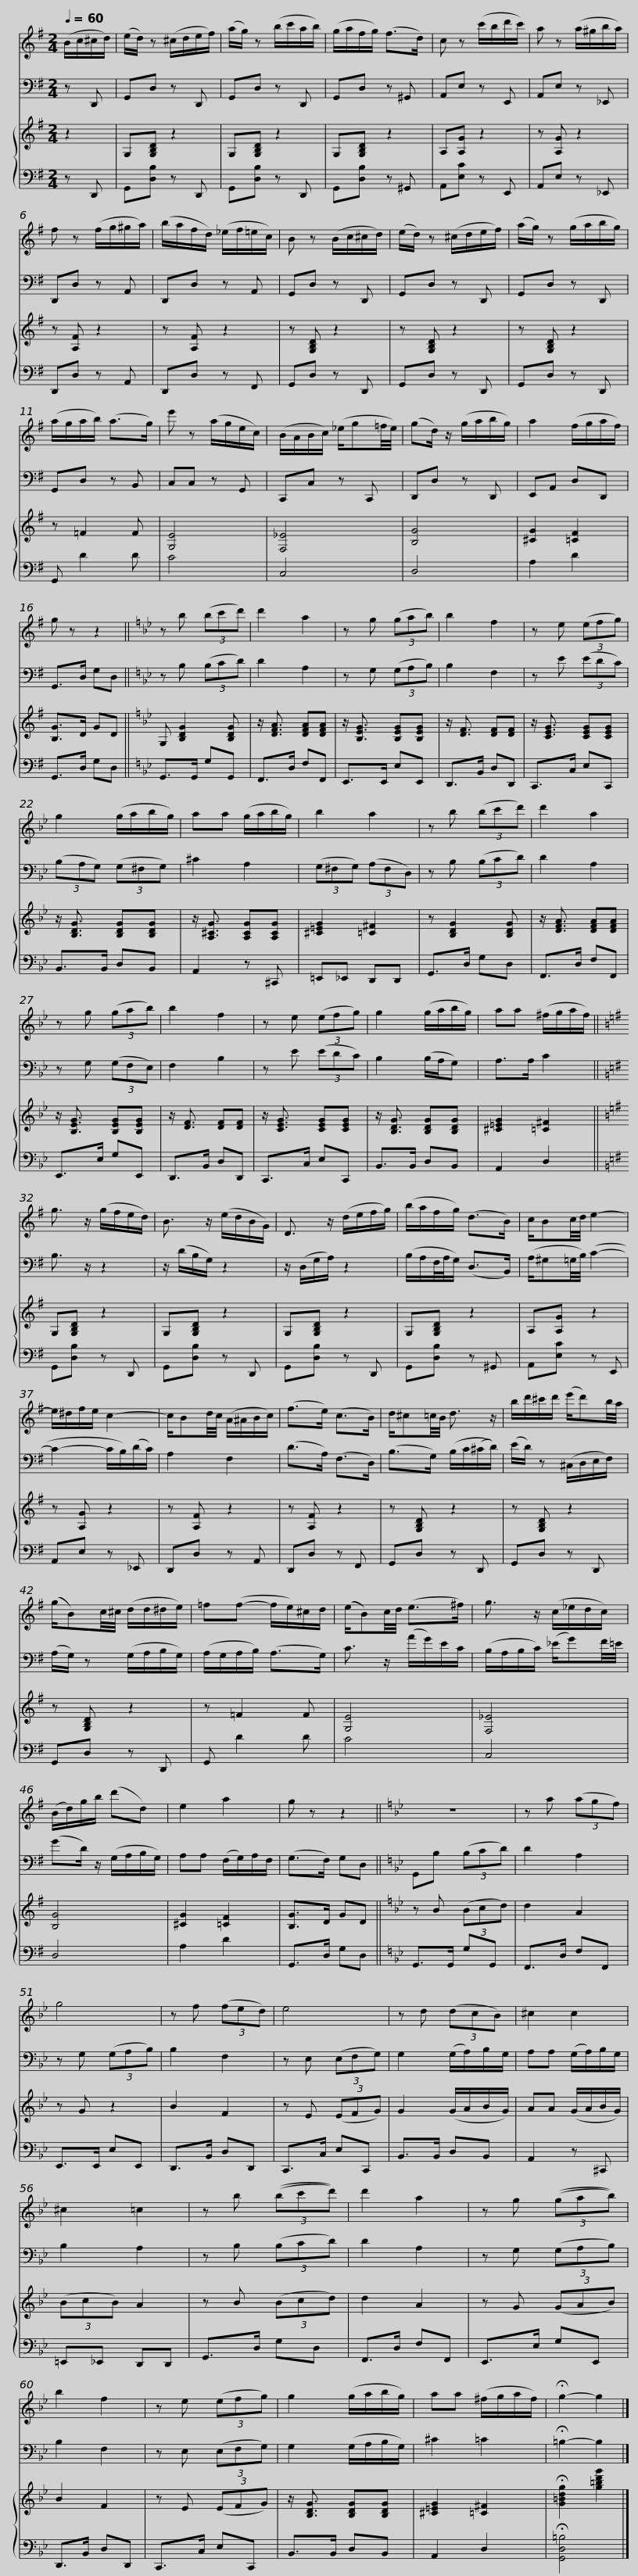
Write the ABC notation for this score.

X:1
%%score 1 2 { 3 | 4 }
L:1/8
Q:1/4=60
M:2/4
I:linebreak $
K:G
V:1 treble
V:2 bass
V:3 treble
V:4 bass
V:1
 (B/c/^c/d/) | (e/d/) z (^c/d/e/f/) | (a/g/) z (b/c'/a/b/) | (g/a/f/g/) (f>d) | c z (c'/b/d'/c'/) | %5
 a z (a/^g/b/a/) |$ f z (f/g/^g/a/) | (b/a/f/d/) (_e/f/=e/c/) | B z (B/c/^c/d/) | (e/d/) z (^c/d/e/f/) | %10
 (a/g/) z (g/a/b/g/) | (a/g/a/b/) (a>g) |$ e' z (a/g/e/c/) | (B/A/B/c/) (_e/g=f/4e/4) | (gd/) z/ (g/a/b/g/) | %15
 a2 (f/g/a/f/) | g z z2 ||[K:Bb] z b (3(bc'd') |$ d'2 a2 | z g (3(gab) | %20
 b2 f2 | z e (3(efg) | g2 (g/a/b/g/) | aa (g/a/b/g/) |$ b2 a2 | %25
 z b (3(bc'd') | d'2 a2 | z g (3(gab) | b2 f2 | z e (3(efg) |$ %30
 g2 (g/a/b/g/) | aa (^f/g/a/f/) ||[K:G] g3/2 z/ (g/f/e/d/) | B3/2 z/ (e/d/B/G/) | D3/2 z/ (d/e/f/g/) | %35
 (b/a/f/g/) (d>B) |$ c/Bc/4d/4 e2- | e/^d/f/e/ c2- | c/Bd/4c/4 (A/^A/B/c/) | (f>e) (c>B) | %40
 d/^c=c/4B/4 d3/2 z/ |$ b/d'/^c'/d'/ (e'/d')b/4a/4 | ((g/B))c/4^c/4 (d/d/^d/e/) | =f(f- f/e/)^c/d/ | ((e/B))c/4d/4 (e>^f) |$ %45
 g3/2 z/ (c/_e/d/c/) | (B/d/)g/b/ (d'd) | e2 a2 | g z z2 ||[K:Bb] z4 | %50
 z a (3(agf) |$ g4 | z f (3(fed) | e4 | z d (3(dcB) | %55
 ^c2 c2 | ^c2 =c2 | z b (3((bc'd')) |$ d'2 a2 | z g (3((gab)) | %60
 b2 f2 | z e (3(efg) | g2 (g/a/b/g/) | aa (^f/g/a/f/) | !fermata!g2- g2 |] %65
V:2
 z D,, | G,,D, z D,, | G,,D, z D,, | G,,D, z ^G,, | A,,E, z E,, | %5
 A,,E, z _E,, |$ D,,D, z A,, | D,,D, z A,, | G,,D, z D,, | G,,D, z D,, | %10
 G,,D, z D,, | G,,D, z B,, |$ C,C, z G,, | C,,C, z C,, | D,,D, z D,, | %15
 E,,A,, D,D,, | G,,>D, G,D, ||[K:Bb] z B, (3(B,CD) |$ D2 A,2 | z G, (3(G,A,B,) | %20
 B,2 F,2 | z E (3(EDC) | (3(B,A,G,) (3(G,^F,G,) | ^C2 A,2 |$ (3(G,^F,G,) (3(A,F,D,) | %25
 z B, (3(B,CD) | D2 A,2 | z G, (3(G,F,E,) | F,2 B,2 | z E (3(EDC) |$ %30
 B,2 (B,/A,/G,) | A,>A, C2 ||[K:G] B,3/2 z/ z2 | z/ (D/B,/G,/) z2 | z/ (D,/G,/A,/) z2 | %35
 (B,/A,/F,/4A,/4G,/) (D,>B,,) |$ (A,/^G,=G,/4B,/4) (C2- | C2- C/B,/)(D/C/) | A,2 F,2 | (D>A,) (F,>D,) | %40
 (B,>G,) (B,/C/(^C/D/)) |$ (E/D/) z (^C,/D,/E,/F,/) | (A,/G,/) z (G,/A,/B,/G,/) | (A,/G,/A,/B,/) (A,>G,) | C3/2 z/ (A/G/)E/C/ |$ %45
 (B,/A,/B,/C/) (_E/G)F/4=E/4 | (GD/) z/ (G,/A,/B,/G,/) | A,A, (F,/G,/)A,/F,/ | (G,>F,) G,D, ||[K:Bb] G,,B, (3(B,CD) | %50
 D2 A,2 |$ z G, (3(G,A,B,) | B,2 F,2 | z E, (3(E,F,G,) | G,2 (G,/A,/)B,/G,/ | %55
 A,A, (G,/A,/)B,/G,/ | B,2 A,2 | z B, (3(B,CD) |$ D2 A,2 | z G, (3(G,A,B,) | %60
 B,2 F,2 | z E, (3(E,F,G,) | G,2 (G,/A,/B,/G,/) | ^C2 =C2 | !fermata!=B,2- B,2 |] %65
V:3
 z2 | G,[G,B,D] z2 | G,[G,B,D] z2 | G,[G,B,D] z2 | A,[A,G] z2 | %5
 z [A,G] z2 |$ z [A,F] z2 | z [A,F] z2 | z [G,B,D] z2 | z [G,B,D] z2 | %10
 z [G,B,D] z2 | z =F2 F |$ [G,E]4 | [F,_E]4 | [B,G]4 | %15
 [^CG]2 [=CF]2 | [B,G]>D GD ||[K:Bb] G, [B,DG]2 [B,DG] |$ z/ [DFA]3/2 [DFA][DFA] | z/ [B,EG]3/2 [B,EG][B,EG] | %20
 z/ [DF]3/2 [DF][DF] | z/ [CEG]3/2 [CEG][CEG] | z/ [B,DG]3/2 [B,DG][B,DG] | z/ [A,^CG]3/2 [A,CG][A,CG] |$ [^C=EG]2 [=C^F]2 | %25
 z [B,DG]2 [B,DG] | z/ [DFA]3/2 [DFA][DFA] | z/ [B,EG]3/2 [B,EG][B,EG] | z/ [DF]3/2 [DF][DF] | z/ [CEG]3/2 [CEG][CEG] |$ %30
 z/ [B,DG]3/2 [B,DG][B,DG] | [^C=EG]2 [=C^F]2 ||[K:G] G,[G,B,D] z2 | G,[G,B,D] z2 | G,[G,B,D] z2 | %35
 G,[G,B,D] z2 |$ A,[A,G] z2 | z [A,G] z2 | z [A,F] z2 | z [A,F] z2 | %40
 z [G,B,D] z2 |$ z [G,B,D] z2 | z [G,B,D] z2 | z =F2 F | [G,E]4 |$ %45
 [F,_E]4 | [B,G]4 | [^CG]2 [=CF]2 | [B,G]>D GD ||[K:Bb] z B (3(Bcd) | %50
 d2 A2 |$ z G z2 | B2 F2 | z E (3(EFG) | G2 (G/A/B/G/) | %55
 AA (G/A/B/G/) | (3(BcB) A2 | z B (3(Bcd) |$ d2 A2 | z G (3(GAB) | %60
 B2 F2 | z E (3(EFG) | z/ [B,DG]3/2 [B,DG][B,DG] | [^C=EG]2 [=C^F]2 | !fermata![G=Bdg]2 [g=bd'g']2 |] %65
V:4
 z D,, | G,,[D,B,] z D,, | G,,[D,B,] z D,, | G,,[D,B,] z ^G,, | A,,[E,C] z E,, | %5
 A,,E, z _E,, |$ D,,D, z A,, | D,,D, z F,, | G,,D, z D,, | G,,D, z D,, | %10
 G,,D, z D,, | G,, D2 D |$ C4 | C,4 | D,4 | %15
 A,2 D2 | G,,>D, G,D, ||[K:Bb] G,,>G,, G,G,, |$ F,,>D, F,F,, | E,,>E,, E,E,, | %20
 D,,>B,, D,D,, | C,,>C, E,C,, | B,,>B,, D,B,, | A,,2 z ^C,, |$ =E,,_E,, D,,D,, | %25
 G,,>D, G,D, | F,,>D, F,F,, | E,,>E, G,E,, | D,,>B,, D,D,, | C,,>C, E,C,, |$ %30
 B,,>B,, D,B,, | A,,2 D,2 ||[K:G] G,,[D,B,] z D,, | G,,[D,B,] z D,, | G,,[D,B,] z D,, | %35
 G,,[D,B,] z ^G,, |$ A,,[E,C] z E,, | A,,E, z _E,, | D,,D, z A,, | D,,D, z F,, | %40
 G,,D, z D,, |$ G,,D, z D,, | G,,D, z D,, | G,, D2 D | C4 |$ %45
 C,4 | D,4 | A,2 D2 | G,,>D, G,D, ||[K:Bb] G,,>G,, G,G,, | %50
 F,,>D, F,F,, |$ E,,>E,, E,E,, | D,,>B,, D,D,, | C,,>C, E,C,, | B,,>B,, D,B,, | %55
 A,,2 z ^C,, | =E,,_E,, D,,D,, | G,,>D, G,D, |$ F,,>D, F,F,, | E,,>E, G,E,, | %60
 D,,>B,, D,D,, | C,,>C, E,C,, | B,,>B,, D,B,, | A,,2 D,2 | !fermata![G,,D,=B,]4 |] %65
